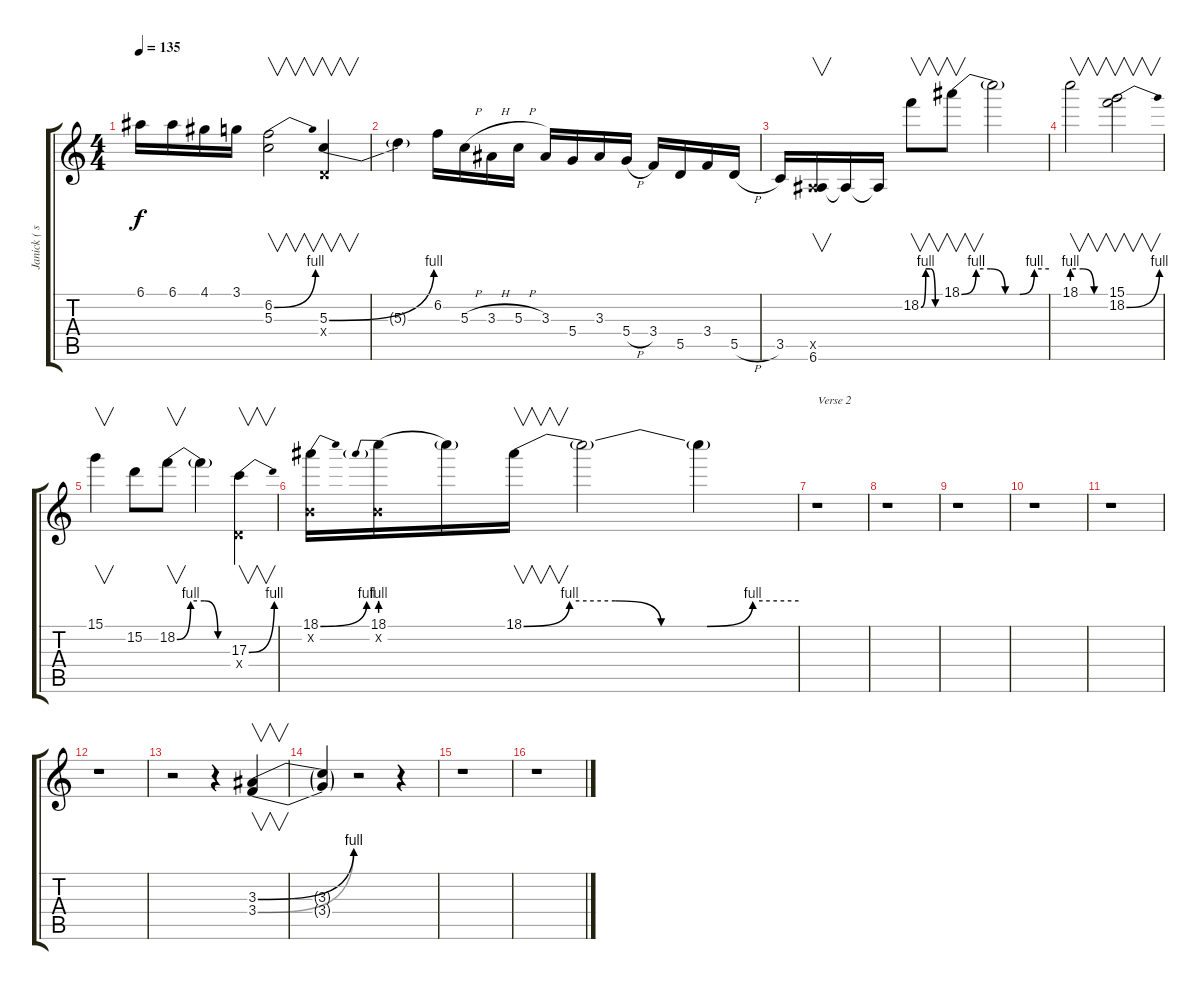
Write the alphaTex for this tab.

\track ("Janick ( solo )" "Janick ( s") {instrument distortionguitar}
\staff {score tabs}
\tuning (E4 B3 G3 D3 A2 E2) {hide}
\ts (4 4)
\tempo 135
\clef g2
\ks c
6.1.16{dy f} 6.1.16 4.1.16 3.1.16 (6.2{be (bend 0 0 60 4)} 5.3).2{v} (5.3{be (bend 0 0 60 4)} 0.4{x}).4{v} |
5.3{t}.4 6.2.16 5.3{h}.16 3.3{h}.16 5.3{h}.16 3.3.16 5.4.16 3.3.16 5.4{h}.16 3.4.16 5.5.16 3.4.16 5.5{h}.16 |
3.5.16 (0.5{x} 6.6).16{v} 6.6{t}.16 6.6{t}.16 18.2{be (custom 0 0 15 4 30 4 45 0 60 0)}.8{v} 18.1{be (custom 0 0 10 4 20 4 30 0 40 0 50 4 60 4)}.8{v} 18.1{t}.2 |
18.1{be (custom 0 4 20 4 40 0 60 0)}.2{v} (15.1 18.2{be (bend 0 0 60 4)}).2{v} |
15.1.4{v} 15.2.8 18.2{be (custom 0 0 15 4 30 4 45 0 60 0)}.8{v} 18.2{t}.4 (17.3{be (bend 0 0 60 4)} 0.4{x}).4{v} |
(18.1{be (bend 0 0 60 4)} 0.2{x}).16 (18.1{be (prebend 0 4 60 4)} 0.2{x}).16 18.1{t}.16 18.1{be (custom 0 0 10 4 20 4 30 0 40 0 50 4 60 4)}.16{v} 18.1{t}.2 18.1{t}.4 |
r.1{txt "Verse 2"} |
r.1 |
r.1 |
r.1 |
r.1 |
r.1 |
r.2 r.4 (3.3{be (bend 0 0 60 4)} 3.4{be (bend 0 0 60 4)}).4{v} |
(3.3{t} 3.4{t}).4 r.2 r.4 |
r.1 |
r.1
